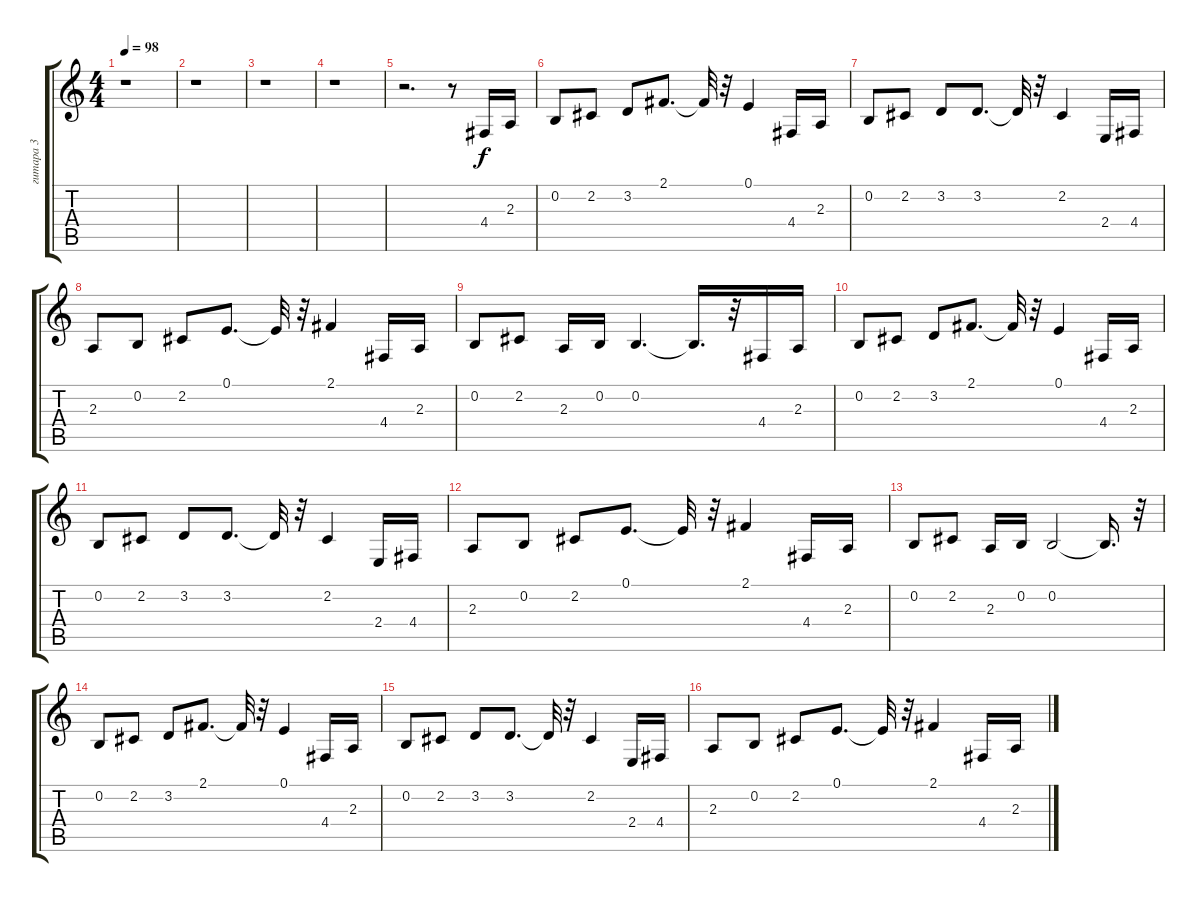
\track ("гитара 3" "гитара 3") {instrument bagpipe}
\staff {score tabs}
\tuning (E4 B3 G3 D3 A2 E2) {hide}
\ts (4 4)
\tempo 98
\clef g2
\ks c
r.1{dy fff} |
r.1 |
r.1 |
r.1 |
r.2{d} r.8 4.4.16{dy f} 2.3.16 |
0.2.8 2.2.8 3.2.8 2.1.8{d} 2.1{t}.32 r.32 0.1.4 4.4.16 2.3.16 |
0.2.8 2.2.8 3.2.8 3.2.8{d} 3.2{t}.32 r.32 2.2.4 2.4.16 4.4.16 |
2.3.8 0.2.8 2.2.8 0.1.8{d} 0.1{t}.32 r.32 2.1.4 4.4.16 2.3.16 |
0.2.8 2.2.8 2.3.16 0.2.16 0.2.4{d} 0.2{t}.16{d} r.32 4.4.16 2.3.16 |
0.2.8 2.2.8 3.2.8 2.1.8{d} 2.1{t}.32 r.32 0.1.4 4.4.16 2.3.16 |
0.2.8 2.2.8 3.2.8 3.2.8{d} 3.2{t}.32 r.32 2.2.4 2.4.16 4.4.16 |
2.3.8 0.2.8 2.2.8 0.1.8{d} 0.1{t}.32 r.32 2.1.4 4.4.16 2.3.16 |
0.2.8 2.2.8 2.3.16 0.2.16 0.2.2 0.2{t}.16{d} r.32 |
0.2.8 2.2.8 3.2.8 2.1.8{d} 2.1{t}.32 r.32 0.1.4 4.4.16 2.3.16 |
0.2.8 2.2.8 3.2.8 3.2.8{d} 3.2{t}.32 r.32 2.2.4 2.4.16 4.4.16 |
2.3.8 0.2.8 2.2.8 0.1.8{d} 0.1{t}.32 r.32 2.1.4 4.4.16 2.3.16
